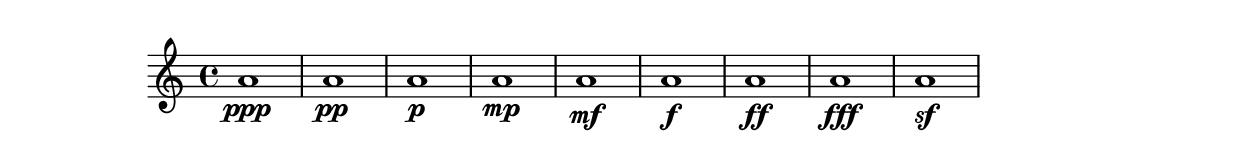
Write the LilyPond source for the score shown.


\version "1.9.8"
\header {
    texidoc = "@cindex Dynamic Absolute Volume
Absolute dynamics have effect in MIDI files.
"
}


\score{
\notes\relative c''{
%segfault in engraver
a1\ppp 
a1\pp
a\p
a\mp
a\mf
a\f
a\ff
a\fff
a\sf
}
\paper{ raggedright = ##t }
\midi{
\tempo 1 = 60
}
}

